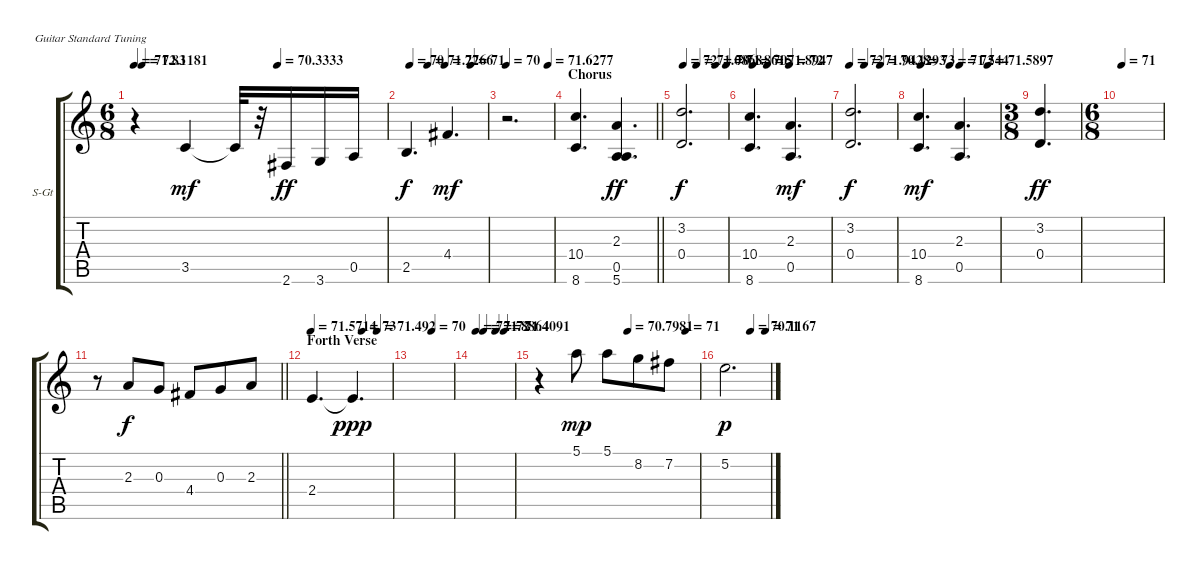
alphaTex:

\bracketExtendMode groupsimilarinstruments
\firstSystemTrackNameOrientation horizontal
\otherSystemsTrackNameOrientation horizontal
\track ("Trumpet" "S-Gt") {instrument acousticguitarsteel}
\staff {score tabs}
\tuning (E4 B3 G3 D3 A2 E2)
\ts (6 8)
\tempo
71.83
\tempo (72.1181 0.03125)
\tempo (70.3333 0.56875)
\accidentals auto
\clef g2
\ottava regular
\simile none
\scale
0.333333
\ks c
r.4{dy f} 3.5.4{dy mf} 3.5{t}.32 r.32 2.6.16{dy ff} 3.6.16 0.5.16 |
\tempo (70 0.05625)
\tempo (71.2766 0.275)
\tempo (72 0.4875)
\tempo (71 0.80625)
\scale
0.333333 2.5.4{d dy f} 4.4.4{d dy mf} |
\tempo 70
\tempo (71.6277 0.89375)
\scale
0.333333 r.2{d} |
\section ("" "Chorus")
\scale
0.333333
\barLineRight lightlight
(8.6 10.4).4{d} (0.5 2.3 5.6).4{d dy ff} |
\tempo (72 0.0625)
\tempo (71.0868 0.35)
\tempo (70 0.75625)
\tempo (71.8615 0.9875)
\scale
0.333333 (0.4 3.2).2{d dy f} |
\tempo (70 0.05625)
\tempo (71.8947 0.23125)
\tempo (72 0.5)
\scale
0.333333 (10.4 8.6).4{d} (2.3 0.5).4{d dy mf} |
\tempo (72 0.00625)
\tempo (71.9428 0.325)
\tempo (70.1293 0.66875)
\scale
0.257261 (0.4 3.2).2{d dy f} |
\tempo (73 0.04375)
\tempo (71.544 0.4)
\tempo (72 0.51875)
\tempo (71.5897 0.8625)
\scale
0.257261 (10.4 8.6).4{d dy mf} (2.3 0.5).4{d} |
\ts (3 8)
\beaming (8 3)
\scale
0.485477 (0.4 3.2).4{d dy ff} |
\ts (6 8)
\beaming (8 3 3)
\tempo (71 0.03125)
\scale
0.485477 |
\scale
0.257261
\barLineRight lightlight
r.8 2.3.8{dy f} 0.3.8 4.4.8 0.3.8 2.3.8 |
\section ("" "Forth Verse")
\tempo
71.5714
\tempo (73 0.6375)
\tempo (71.492 0.825)
\scale
0.257261 2.4.4{d} 2.4{t}.4{d dy ppp} |
\tempo (70 0.4875)
\scale
0.333333 |
\tempo (72 0.08125)
\tempo (71.8864 0.2625)
\tempo (72 0.5625)
\tempo (71.4091 0.76875)
\scale
0.333333 |
\tempo (70.7981 0.55625)
\tempo (71 0.91875)
\scale
0.333333 r.4 5.1.8{dy mp} 5.1.8 8.2.8 7.2.8 |
\tempo (70.1167 0.58125)
\tempo (71 0.90625)
\scale
0.333333 5.2.2{d dy p}
